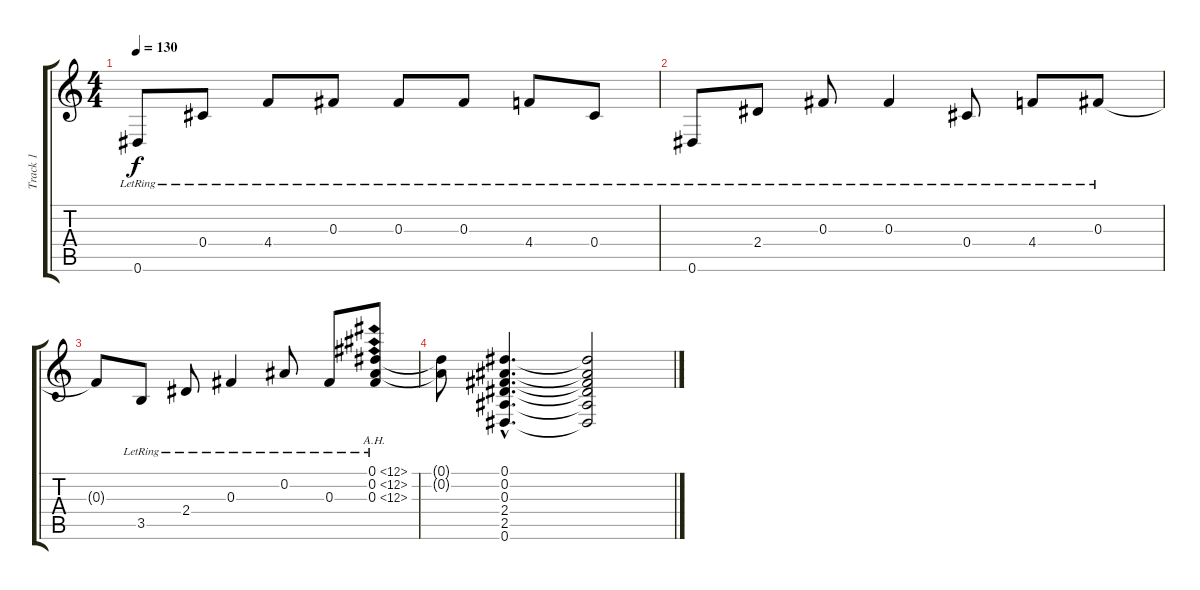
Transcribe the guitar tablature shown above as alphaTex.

\track ("Track 1" "Track 1") {instrument acousticguitarnylon}
\staff {score tabs}
\tuning (Eb4 Bb3 Gb3 Db3 Ab2 Eb2) {hide}
\ts (4 4)
\tempo 130
\clef g2
\ks c
0.6{lr}.8{dy f} 0.4{lr}.8 4.4{lr}.8 0.3{lr}.8 0.3{lr}.8 0.3{lr}.8 4.4{lr}.8 0.4{lr}.8 |
0.6{lr}.8 2.4{lr}.8 0.3{lr}.8 0.3{lr}.4 0.4{lr}.8 4.4{lr}.8 0.3{lr}.8 |
0.3{t}.8 3.5{lr}.8 2.4{lr}.8 0.3{lr}.4 0.2{lr}.8 0.3{lr}.8 (0.1{ah 12 lr} 0.2{ah 12} 0.3{ah 12}).8 |
(0.1{t} 0.2{t}).8 (0.1{hac} 0.2{hac} 0.3{hac} 2.4{hac} 2.5{hac} 0.6{hac}).4{d} (0.1{t} 0.2{t} 0.3{t} 2.4{t} 2.5{t} 0.6{t}).2
